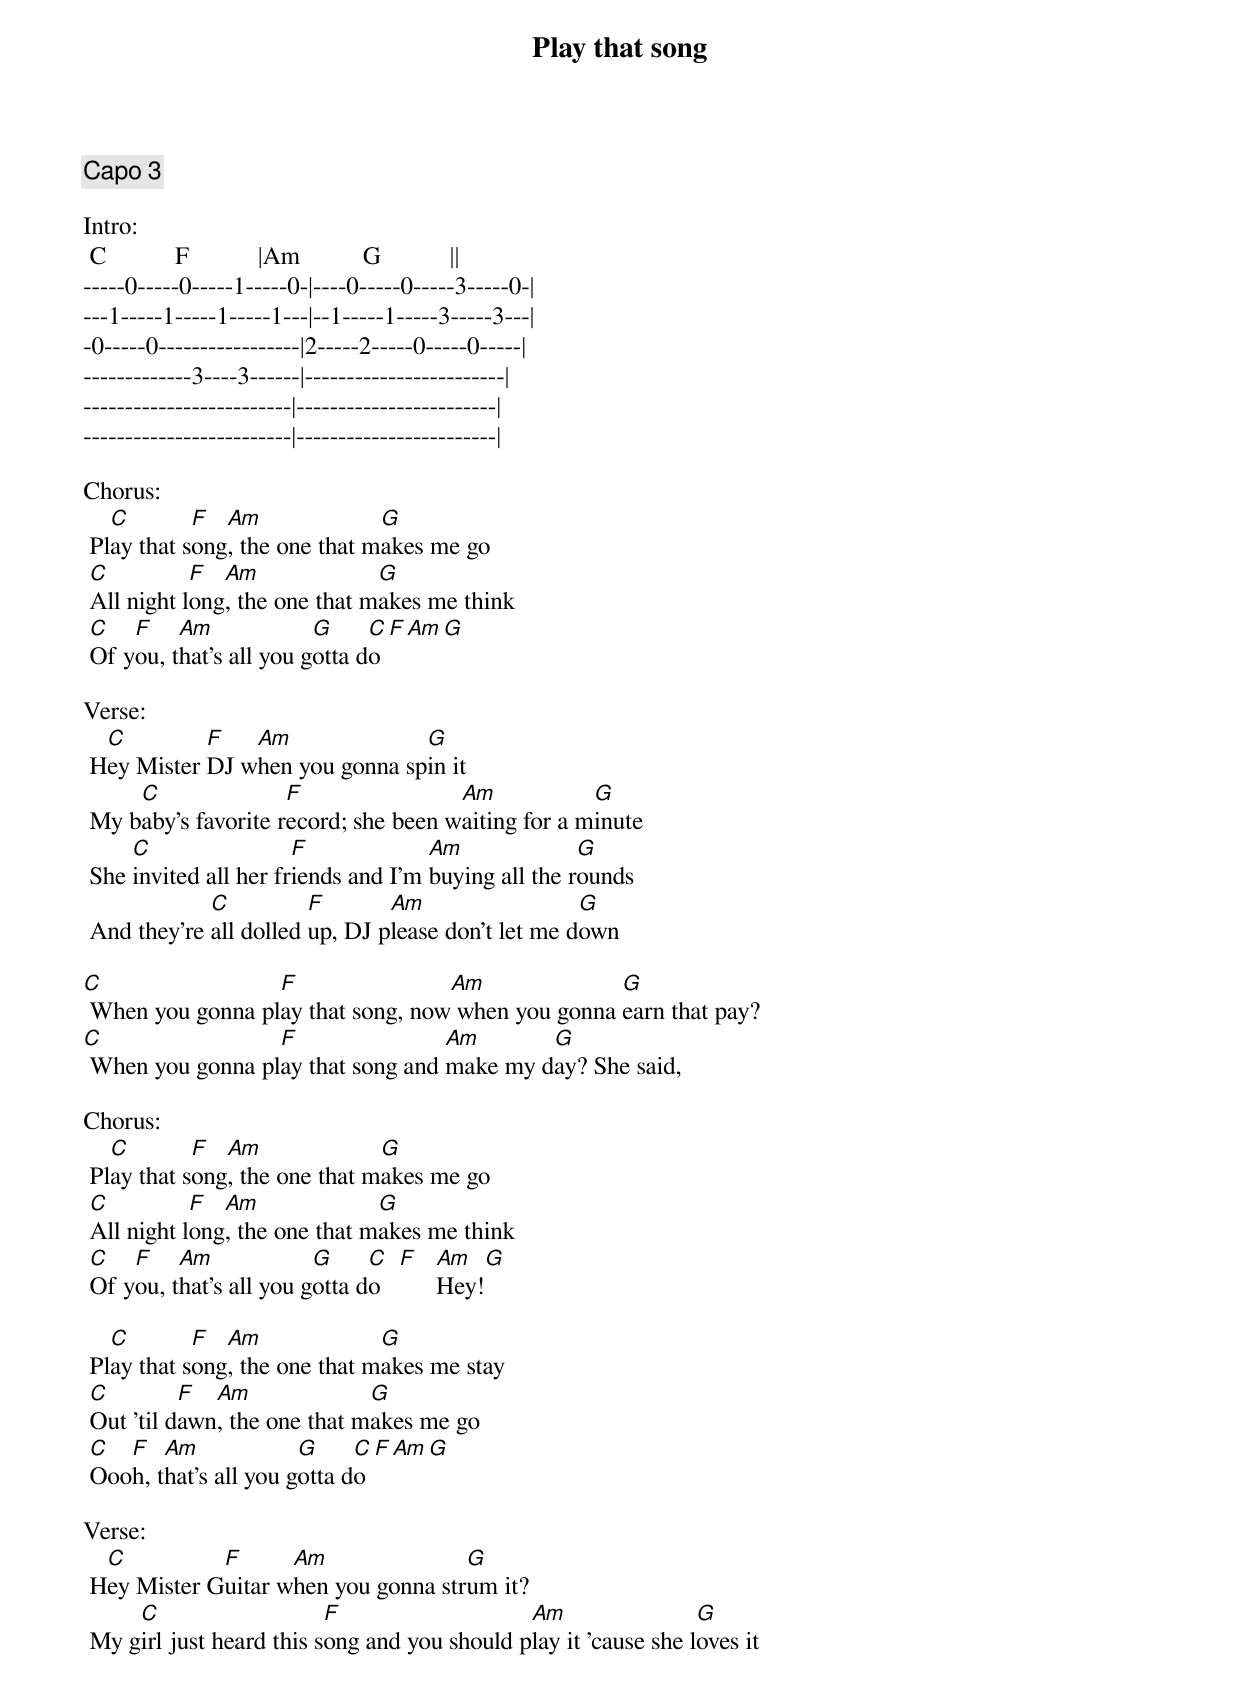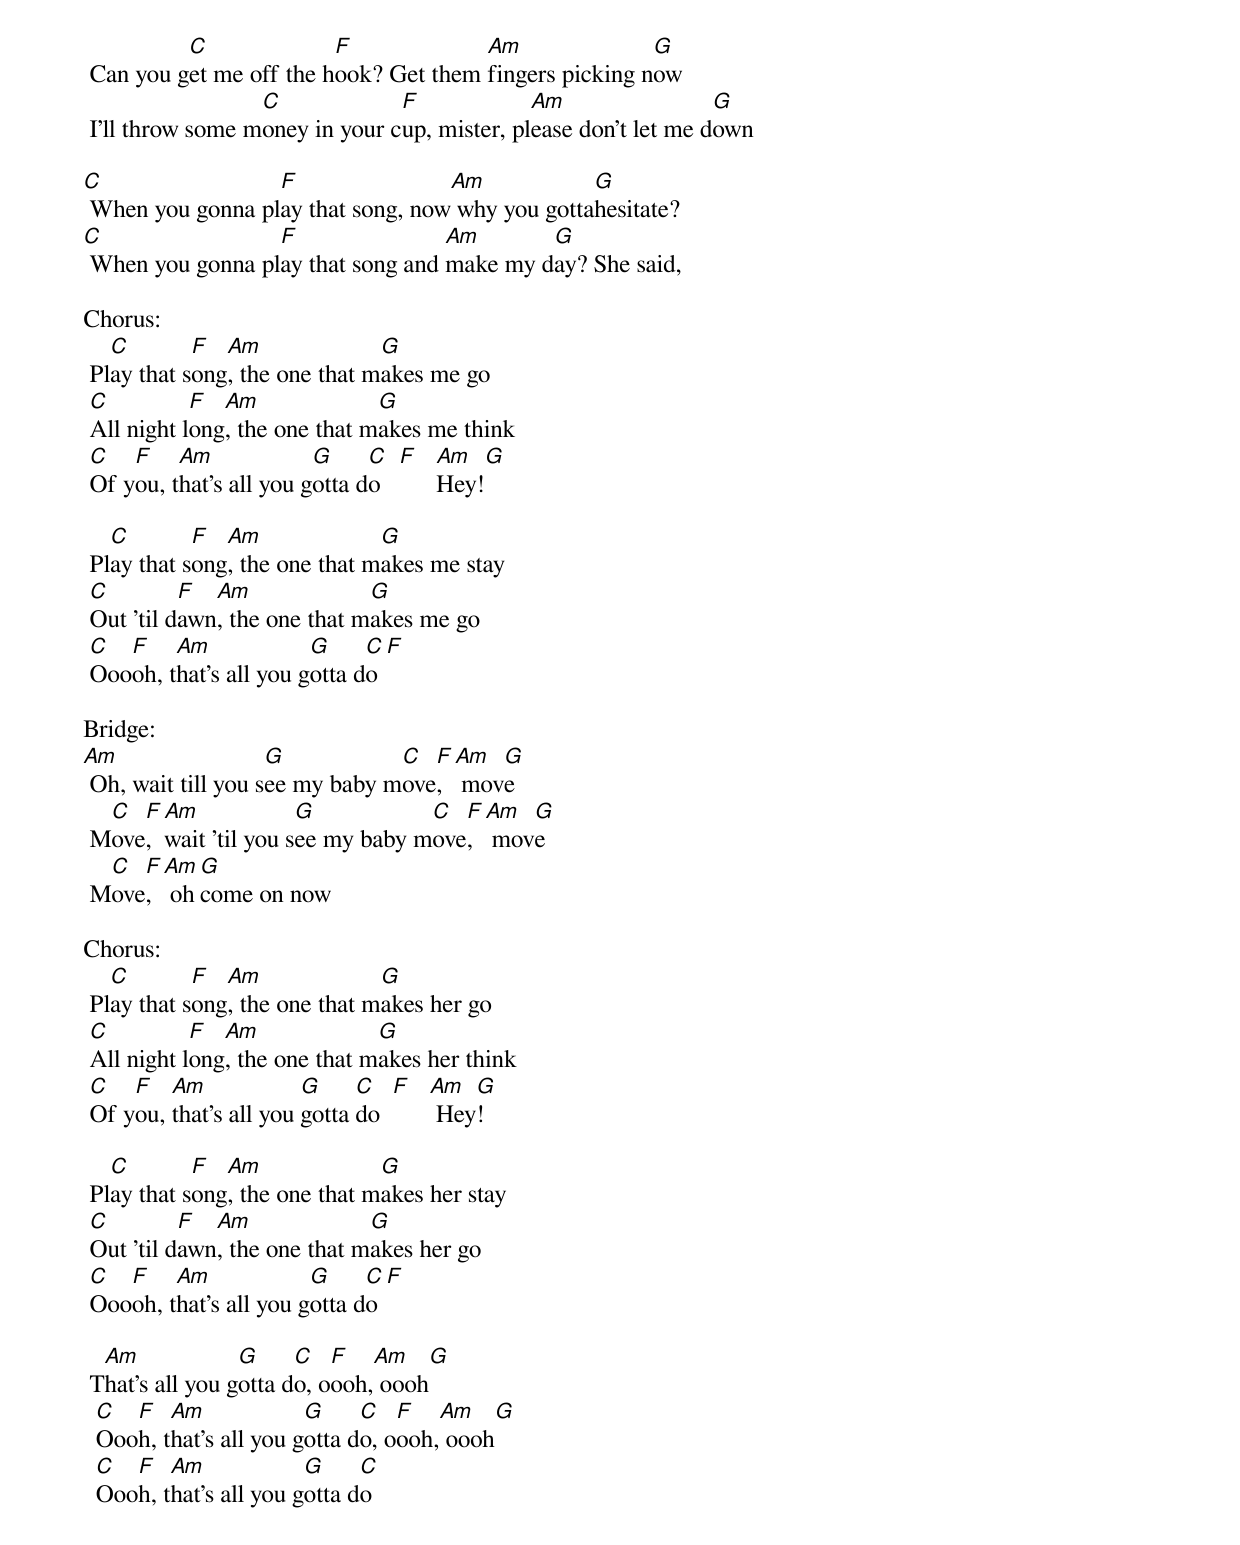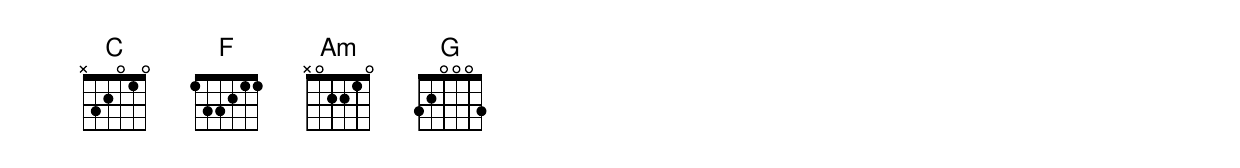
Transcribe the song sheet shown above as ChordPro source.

{title:Play that song}
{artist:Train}
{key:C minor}
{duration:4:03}
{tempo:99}
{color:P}

{comment: Capo 3}

Intro:
 C           F           |Am          G           ||
-----0-----0-----1-----0-|----0-----0-----3-----0-|
---1-----1-----1-----1---|--1-----1-----3-----3---|
-0-----0-----------------|2-----2-----0-----0-----|
-------------3----3------|------------------------|
-------------------------|------------------------|
-------------------------|------------------------|

Chorus:
 Pl[C]ay that s[F]ong[Am], the one that m[G]akes me go
 [C]All night l[F]ong[Am], the one that m[G]akes me think
 [C]Of y[F]ou, t[Am]hat's all you g[G]otta d[C]o[F][Am][G]

Verse:
 H[C]ey Mister [F]DJ w[Am]hen you gonna sp[G]in it
 My b[C]aby's favorite r[F]ecord; she been w[Am]aiting for a m[G]inute
 She [C]invited all her fr[F]iends and I'm [Am]buying all the r[G]ounds
 And they're [C]all dolled [F]up, DJ p[Am]lease don't let me d[G]own

[C] When you gonna pl[F]ay that song, now[Am] when you gonna [G]earn that pay?
[C] When you gonna pl[F]ay that song and [Am]make my d[G]ay? She said,

Chorus:
 Pl[C]ay that s[F]ong[Am], the one that m[G]akes me go
 [C]All night l[F]ong[Am], the one that m[G]akes me think
 [C]Of y[F]ou, t[Am]hat's all you g[G]otta d[C]o   [F]   [Am]Hey![G]

 Pl[C]ay that s[F]ong[Am], the one that m[G]akes me stay
 [C]Out 'til d[F]awn[Am], the one that m[G]akes me go
 [C]Ooo[F]h, t[Am]hat's all you g[G]otta d[C]o[F][Am][G]

Verse:
 H[C]ey Mister G[F]uitar w[Am]hen you gonna str[G]um it?
 My g[C]irl just heard this s[F]ong and you should p[Am]lay it 'cause she l[G]oves it
 Can you g[C]et me off the h[F]ook? Get them [Am]fingers picking n[G]ow
 I'll throw some m[C]oney in your c[F]up, mister, pl[Am]ease don't let me d[G]own

[C] When you gonna pl[F]ay that song, now[Am] why you gotta[G]hesitate?
[C] When you gonna pl[F]ay that song and [Am]make my d[G]ay? She said,

Chorus:
 Pl[C]ay that s[F]ong[Am], the one that m[G]akes me go
 [C]All night l[F]ong[Am], the one that m[G]akes me think
 [C]Of y[F]ou, t[Am]hat's all you g[G]otta d[C]o   [F]   [Am]Hey![G]

 Pl[C]ay that s[F]ong[Am], the one that m[G]akes me stay
 [C]Out 'til d[F]awn[Am], the one that m[G]akes me go
 [C]Ooo[F]oh, t[Am]hat's all you g[G]otta d[C]o[F]

Bridge:
[Am] Oh, wait till you s[G]ee my baby m[C]ove[F],  [Am] mov[G]e
 M[C]ove[F],  [Am]wait 'til you s[G]ee my baby m[C]ove[F],  [Am] mov[G]e
 M[C]ove[F], [Am] oh[G]come on now

Chorus:
 Pl[C]ay that s[F]ong[Am], the one that m[G]akes her go
 [C]All night l[F]ong[Am], the one that m[G]akes her think
 [C]Of y[F]ou, [Am]that's all you [G]gotta [C]do  [F]   [Am] Hey[G]!

 Pl[C]ay that s[F]ong[Am], the one that m[G]akes her stay
 [C]Out 'til d[F]awn[Am], the one that m[G]akes her go
 [C]Ooo[F]oh, t[Am]hat's all you g[G]otta d[C]o[F]

 T[Am]hat's all you g[G]otta d[C]o, o[F]ooh,[Am] oooh[G]
  [C]Ooo[F]h, t[Am]hat's all you g[G]otta d[C]o, o[F]ooh,[Am] oooh[G]
  [C]Ooo[F]h, t[Am]hat's all you g[G]otta d[C]o
